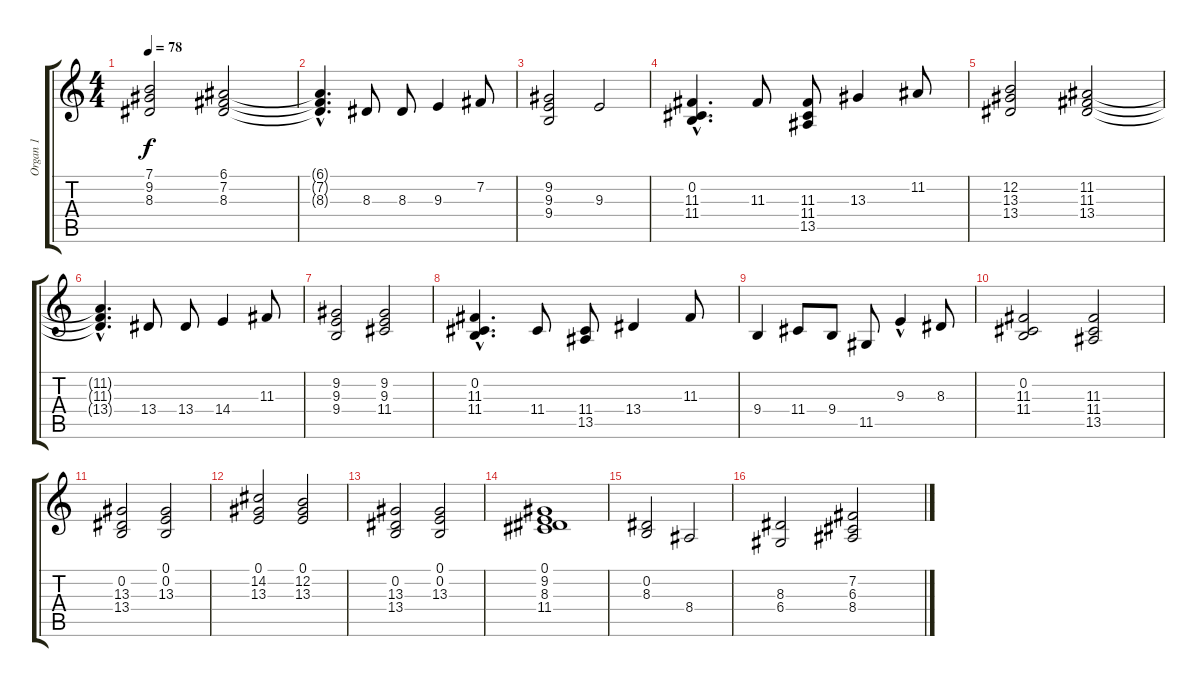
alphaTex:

\track ("Organ 1" "Organ 1") {instrument reedorgan}
\staff {score tabs}
\tuning (E4 B3 G3 D3 A2 E2) {hide}
\ts (4 4)
\tempo 78
\clef g2
\ks c
(7.1 9.2 8.3).2{dy f} (6.1 7.2 8.3).2 |
(6.1{t} 7.2{hac t} 8.3{hac t}).4{d} 8.3.8 8.3.8 9.3.4 7.2.8 |
(9.2 9.3 9.4).2 9.3.2 |
(0.2 11.3{hac} 11.4).4{d} 11.3.8 (11.3 11.4 13.5).8 13.3.4 11.2.8 |
(12.2 13.3 13.4).2 (11.2 11.3 13.4).2 |
(11.2{t} 11.3{hac t} 13.4{hac t}).4{d} 13.4.8 13.4.8 14.4.4 11.3.8 |
(9.2 9.3 9.4).2 (9.2 9.3 11.4).2 |
(0.2 11.3{hac} 11.4{hac}).4{d} 11.4.8 (11.4 13.5).8 13.4.4 11.3.8 |
9.4.4 11.4.8 9.4.8 11.5.8 9.3{hac}.4 8.3.8 |
(0.2 11.3 11.4).2 (11.3 11.4 13.5).2 |
(0.2 13.3 13.4).2 (0.1 0.2 13.3).2 |
(0.1 14.2 13.3).2 (0.1 12.2 13.3).2 |
(0.2 13.3 13.4).2 (0.1 0.2 13.3).2 |
(0.1 9.2 8.3 11.4).1 |
(0.2 8.3).2 8.4.2 |
(8.3 6.4).2 (7.2 6.3 8.4).2
